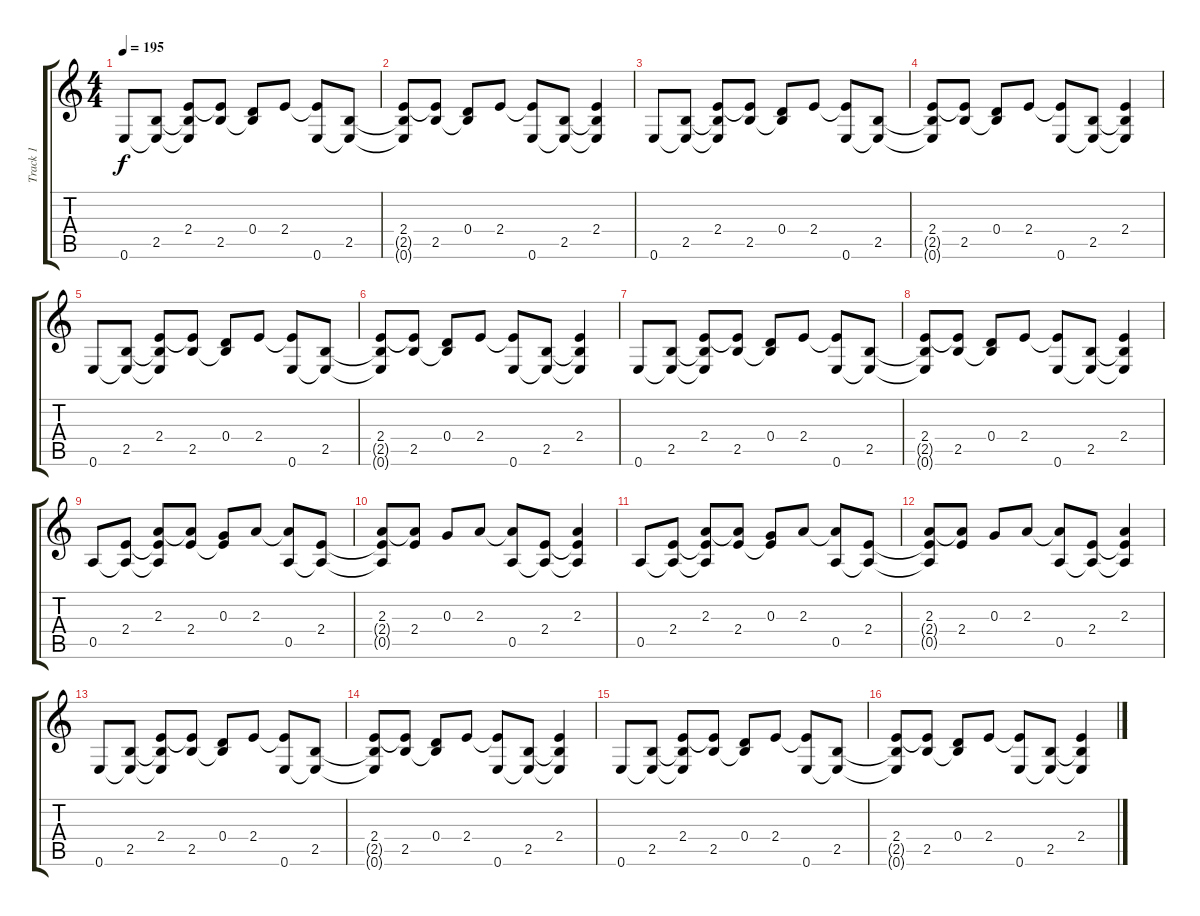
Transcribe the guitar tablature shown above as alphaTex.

\track ("Track 1" "Track 1") {instrument distortionguitar}
\staff {score tabs}
\tuning (E4 B3 G3 D3 A2 E2) {hide}
\ts (4 4)
\tempo 195
\clef g2
\ks c
0.6.8{dy f} (2.5 0.6{t}).8 (2.4 2.5{t} 0.6{t}).8 (2.4{t} 2.5).8 (0.4 2.5{t}).8 2.4.8 (2.4{t} 0.6).8 (2.5 0.6{t}).8 |
(2.4 2.5{t} 0.6{t}).8 (2.4{t} 2.5).8 (0.4 2.5{t}).8 2.4.8 (2.4{t} 0.6).8 (2.5 0.6{t}).8 (2.4 2.5{t} 0.6{t}).4 |
0.6.8 (2.5 0.6{t}).8 (2.4 2.5{t} 0.6{t}).8 (2.4{t} 2.5).8 (0.4 2.5{t}).8 2.4.8 (2.4{t} 0.6).8 (2.5 0.6{t}).8 |
(2.4 2.5{t} 0.6{t}).8 (2.4{t} 2.5).8 (0.4 2.5{t}).8 2.4.8 (2.4{t} 0.6).8 (2.5 0.6{t}).8 (2.4 2.5{t} 0.6{t}).4 |
0.6.8 (2.5 0.6{t}).8 (2.4 2.5{t} 0.6{t}).8 (2.4{t} 2.5).8 (0.4 2.5{t}).8 2.4.8 (2.4{t} 0.6).8 (2.5 0.6{t}).8 |
(2.4 2.5{t} 0.6{t}).8 (2.4{t} 2.5).8 (0.4 2.5{t}).8 2.4.8 (2.4{t} 0.6).8 (2.5 0.6{t}).8 (2.4 2.5{t} 0.6{t}).4 |
0.6.8 (2.5 0.6{t}).8 (2.4 2.5{t} 0.6{t}).8 (2.4{t} 2.5).8 (0.4 2.5{t}).8 2.4.8 (2.4{t} 0.6).8 (2.5 0.6{t}).8 |
(2.4 2.5{t} 0.6{t}).8 (2.4{t} 2.5).8 (0.4 2.5{t}).8 2.4.8 (2.4{t} 0.6).8 (2.5 0.6{t}).8 (2.4 2.5{t} 0.6{t}).4 |
0.5.8 (2.4 0.5{t}).8 (2.3 2.4{t} 0.5{t}).8 (2.3{t} 2.4).8 (0.3 2.4{t}).8 2.3.8 (2.3{t} 0.5).8 (2.4 0.5{t}).8 |
(2.3 2.4{t} 0.5{t}).8 (2.3{t} 2.4).8 0.3.8 2.3.8 (2.3{t} 0.5).8 (2.4 0.5{t}).8 (2.3 2.4{t} 0.5{t}).4 |
0.5.8 (2.4 0.5{t}).8 (2.3 2.4{t} 0.5{t}).8 (2.3{t} 2.4).8 (0.3 2.4{t}).8 2.3.8 (2.3{t} 0.5).8 (2.4 0.5{t}).8 |
(2.3 2.4{t} 0.5{t}).8 (2.3{t} 2.4).8 0.3.8 2.3.8 (2.3{t} 0.5).8 (2.4 0.5{t}).8 (2.3 2.4{t} 0.5{t}).4 |
0.6.8 (2.5 0.6{t}).8 (2.4 2.5{t} 0.6{t}).8 (2.4{t} 2.5).8 (0.4 2.5{t}).8 2.4.8 (2.4{t} 0.6).8 (2.5 0.6{t}).8 |
(2.4 2.5{t} 0.6{t}).8 (2.4{t} 2.5).8 (0.4 2.5{t}).8 2.4.8 (2.4{t} 0.6).8 (2.5 0.6{t}).8 (2.4 2.5{t} 0.6{t}).4 |
0.6.8 (2.5 0.6{t}).8 (2.4 2.5{t} 0.6{t}).8 (2.4{t} 2.5).8 (0.4 2.5{t}).8 2.4.8 (2.4{t} 0.6).8 (2.5 0.6{t}).8 |
(2.4 2.5{t} 0.6{t}).8 (2.4{t} 2.5).8 (0.4 2.5{t}).8 2.4.8 (2.4{t} 0.6).8 (2.5 0.6{t}).8 (2.4 2.5{t} 0.6{t}).4
